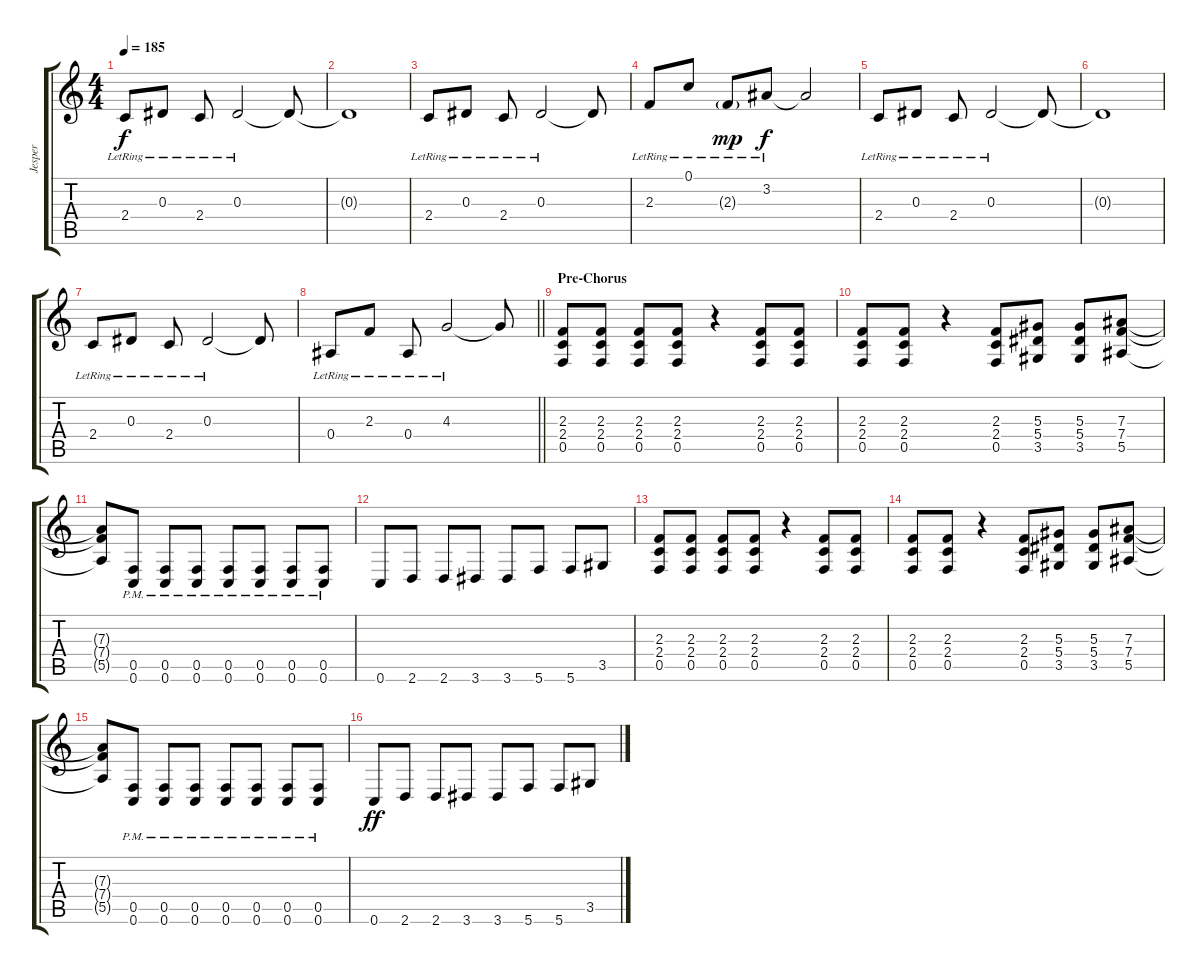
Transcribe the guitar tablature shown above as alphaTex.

\track ("Jesper" "Jesper") {instrument distortionguitar}
\staff {score tabs}
\tuning (C4 G3 Eb3 Bb2 F2 C2) {hide}
\ts (4 4)
\tempo 185
\clef g2
\ks c
2.4{lr}.8{dy f} 0.3{lr}.8 2.4{lr}.8 0.3{lr}.2 0.3{t}.8 |
0.3{t}.1 |
2.4{lr}.8 0.3{lr}.8 2.4{lr}.8 0.3{lr}.2 0.3{t}.8 |
2.3{lr}.8 0.1{lr}.8 2.3{g lr}.8{dy mp} 3.2{lr}.8{dy f} 3.2{t}.2 |
2.4{lr}.8 0.3{lr}.8 2.4{lr}.8 0.3{lr}.2 0.3{t}.8 |
0.3{t}.1 |
2.4{lr}.8 0.3{lr}.8 2.4{lr}.8 0.3{lr}.2 0.3{t}.8 |
\barLineRight lightlight
0.4{lr}.8 2.3{lr}.8 0.4{lr}.8 4.3{lr}.2 4.3{t}.8 |
\section ("" "Pre-Chorus")
(2.3 2.4 0.5).8{balance 11 instrument distortionguitar} (2.3 2.4 0.5).8 (2.3 2.4 0.5).8 (2.3 2.4 0.5).8 r.4 (2.3 2.4 0.5).8 (2.3 2.4 0.5).8 |
(2.3 2.4 0.5).8 (2.3 2.4 0.5).8 r.4 (2.3 2.4 0.5).8 (5.3 5.4 3.5).8 (5.3 5.4 3.5).8 (7.3 7.4 5.5).8 |
(7.3{t} 7.4{t} 5.5{t}).8 (0.5{pm} 0.6{pm}).8 (0.5{pm} 0.6{pm}).8 (0.5{pm} 0.6{pm}).8 (0.5{pm} 0.6{pm}).8 (0.5{pm} 0.6{pm}).8 (0.5{pm} 0.6{pm}).8 (0.5{pm} 0.6{pm}).8 |
0.6.8 2.6.8 2.6.8 3.6.8 3.6.8 5.6.8 5.6.8 3.5.8 |
(2.3 2.4 0.5).8 (2.3 2.4 0.5).8 (2.3 2.4 0.5).8 (2.3 2.4 0.5).8 r.4 (2.3 2.4 0.5).8 (2.3 2.4 0.5).8 |
(2.3 2.4 0.5).8 (2.3 2.4 0.5).8 r.4 (2.3 2.4 0.5).8 (5.3 5.4 3.5).8 (5.3 5.4 3.5).8 (7.3 7.4 5.5).8 |
(7.3{t} 7.4{t} 5.5{t}).8 (0.5{pm} 0.6{pm}).8 (0.5{pm} 0.6{pm}).8 (0.5{pm} 0.6{pm}).8 (0.5{pm} 0.6{pm}).8 (0.5{pm} 0.6{pm}).8 (0.5{pm} 0.6{pm}).8 (0.5{pm} 0.6{pm}).8 |
0.6.8{dy ff} 2.6.8 2.6.8 3.6.8 3.6.8 5.6.8 5.6.8 3.5.8
